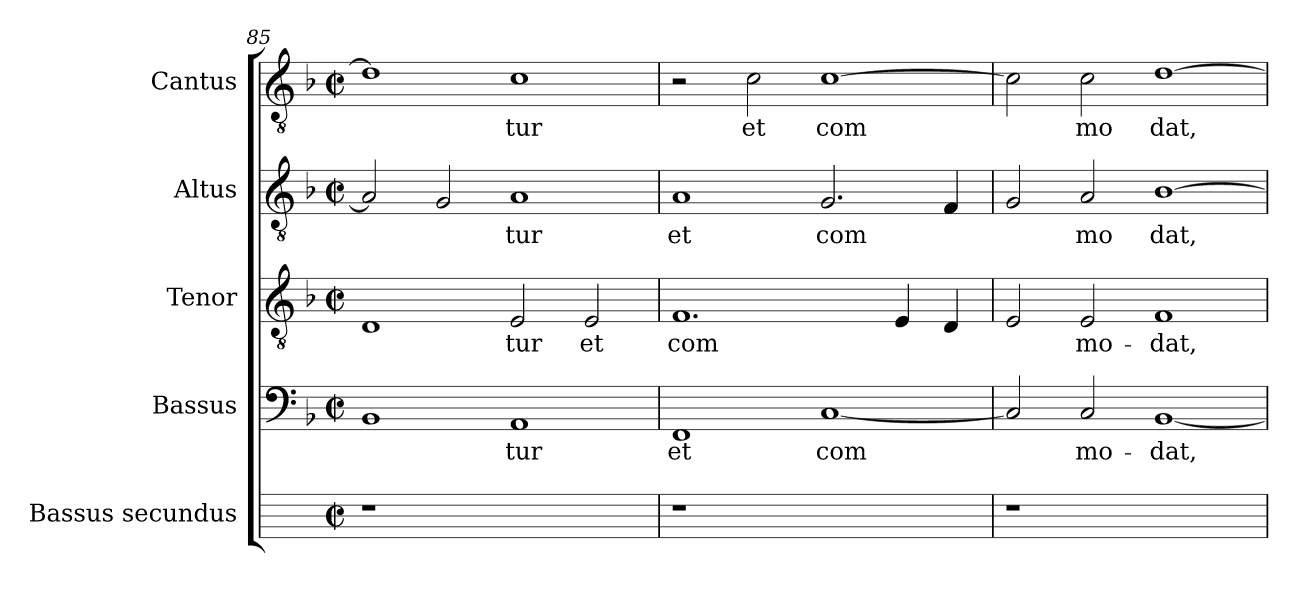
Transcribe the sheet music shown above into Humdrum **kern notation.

**kern	**kern	**text	**kern	**text	**kern	**text	**kern	**text
*part5	*part4	*part4	*part3	*part3	*part2	*part2	*part1	*part1
*staff5	*staff4	*staff4	*staff3	*staff3	*staff2	*staff2	*staff1	*staff1
*I"Bassus  secundus	*I"Bassus	*	*I"Tenor	*	*I"Altus	*	*I"Cantus	*
*	*I'B	*	*I'T	*	*I'A	*	*I'C	*
*	*clefF4	*	*clefGv2	*	*clefGv2	*	*clefGv2	*
*k[]	*k[b-]	*	*k[b-]	*	*k[b-]	*	*k[b-]	*
*C:	*F:	*	*F:	*	*F:	*	*F:	*
*M2/2	*M2/2	*	*M2/2	*	*M2/2	*	*M2/2	*
*met(c|)	*met(c|)	*	*met(c|)	*	*met(c|)	*	*met(c|)	*
=85	=85	=85	=85	=85	=85	=85	=85	=85
!	!	!LO:LY:b:cj	!	!LO:LY:b:cj	!	!LO:LY:b:cj	!	!LO:LY:b:cj
1r	1BB-	.	1D	--	2A/]	--	1d]	.
!	!	!	!	!	!	!LO:LY:b:cj	!	!
.	.	.	.	.	2G/	--	.	.
!	!	!LO:LY:b:cj	!	!LO:LY:b:cj	!	!LO:LY:b:cj	!	!LO:LY:b:cj
1ryy	1AA	tur	2E/	-tur	1A	-tur	1c	tur
!	!	!	!	!LO:LY:b:cj	!	!	!	!
.	.	.	2E/	et	.	.	.	.
=86	=86	=86	=86	=86	=86	=86	=86	=86
!	!	!LO:LY:b:cj	!	!LO:LY:b:cj	!	!LO:LY:b:cj	!	!
1r	1FF	et	1.F	com-	1A	et	2r	.
!	!	!	!	!	!	!	!	!LO:LY:b:cj
.	.	.	.	.	.	.	2c\	et
!	!	!LO:LY:b:cj	!	!	!	!LO:LY:b:cj	!	!LO:LY:b:cj
1ryy	[>1C	com	.	.	2.G/	com-	[>1c	com
!	!	!	!	!LO:LY:b:cj	!	!	!	!
.	.	.	4E/	--	.	.	.	.
!	!	!	!	!LO:LY:b:cj	!	!LO:LY:b:cj	!	!
.	.	.	4D/	--	4F/	--	.	.
!!LO:PB:g=z
=87	=87	=87	=87	=87	=87	=87	=87	=87
!	!	!LO:LY:b:cj	!	!LO:LY:b:cj	!	!LO:LY:b:cj	!	!LO:LY:b:cj
1r	2C/]	.	2E/	--	2G/	--	2c\]	.
!	!	!LO:LY:b:cj	!	!LO:LY:b:cj	!	!LO:LY:b:cj	!	!LO:LY:b:cj
.	2C/	mo-	2E/	-mo-	2A/	-mo	2c\	mo
!	!	!LO:LY:b:cj	!	!LO:LY:b:cj	!	!LO:LY:b:cj	!	!LO:LY:b:cj
1ryy	[<1BB-	-dat,	1F	-dat,	[>1B-	dat,	[>1d	dat,
=	=	=	=	=	=	=	=	=
*-	*-	*-	*-	*-	*-	*-	*-	*-
